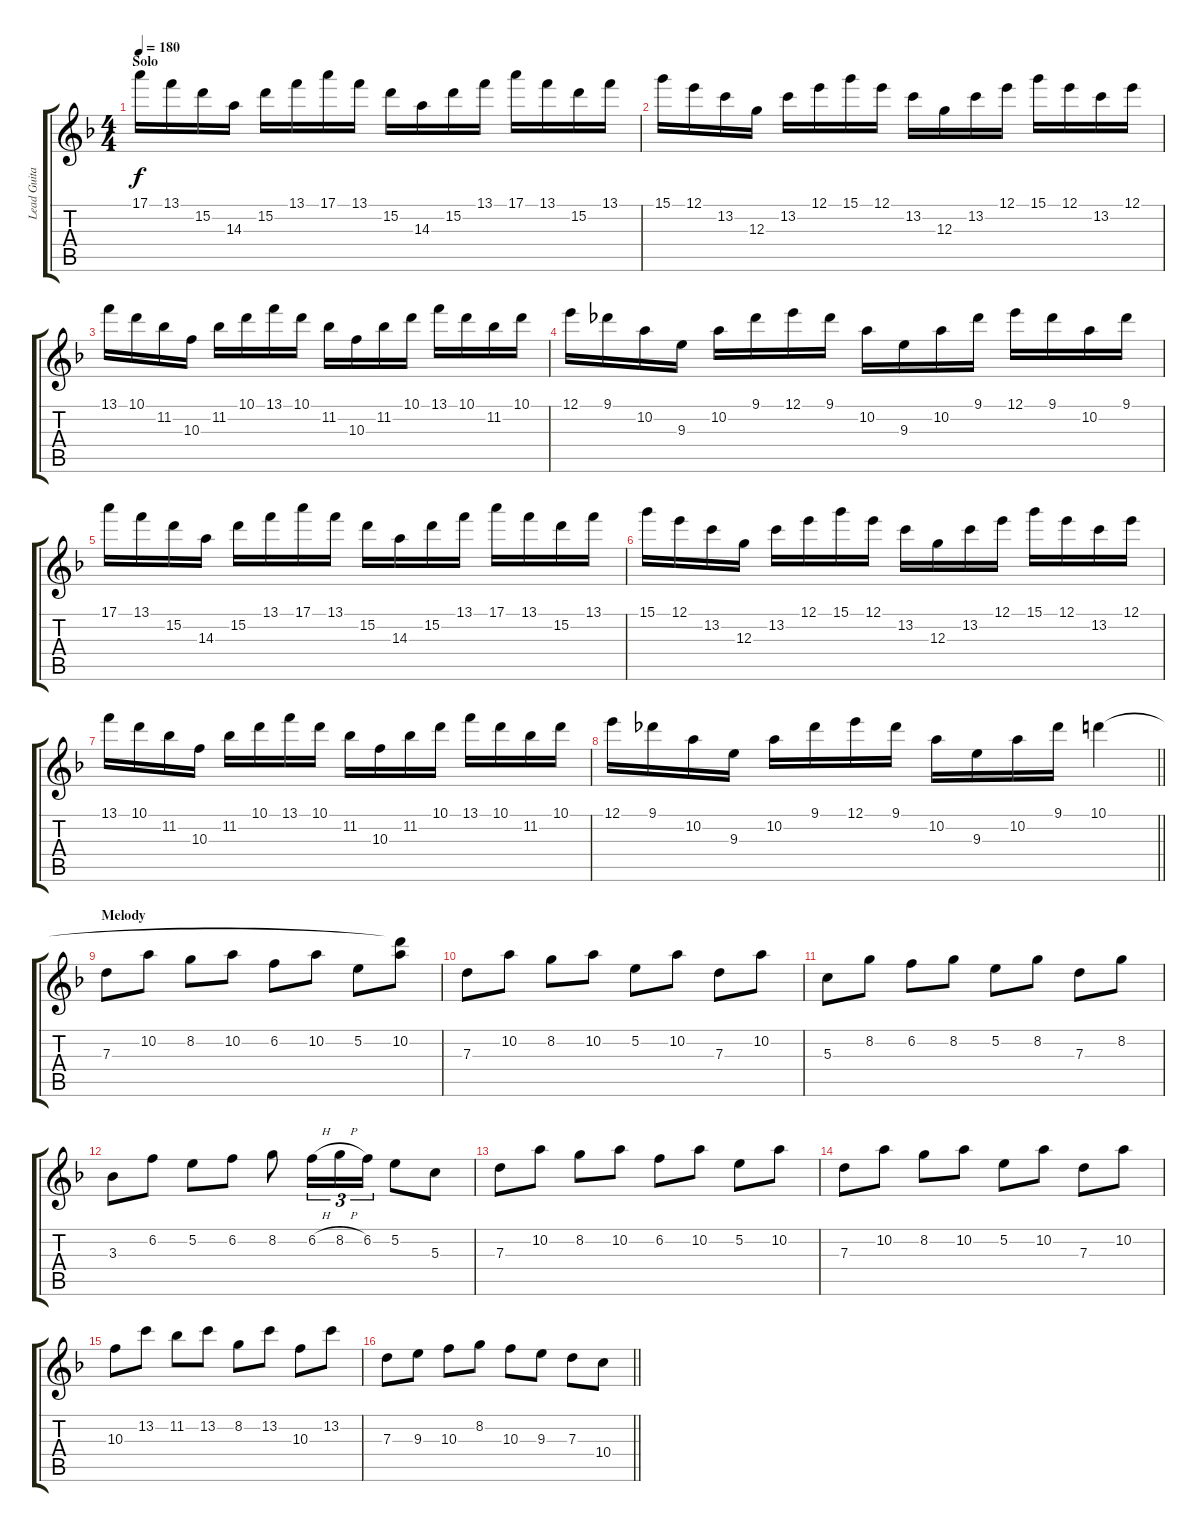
\track ("Lead Guitar" "Lead Guita") {instrument distortionguitar}
\staff {score tabs}
\tuning (E4 B3 G3 D3 A2 E2) {hide}
\ts (4 4)
\section ("" "Solo")
\tempo 180
\clef g2
\ks dminor
17.1.16{dy f} 13.1.16 15.2.16 14.3.16 15.2.16 13.1.16 17.1.16 13.1.16 15.2.16 14.3.16 15.2.16 13.1.16 17.1.16 13.1.16 15.2.16 13.1.16 |
15.1.16 12.1.16 13.2.16 12.3.16 13.2.16 12.1.16 15.1.16 12.1.16 13.2.16 12.3.16 13.2.16 12.1.16 15.1.16 12.1.16 13.2.16 12.1.16 |
13.1.16 10.1.16 11.2.16 10.3.16 11.2.16 10.1.16 13.1.16 10.1.16 11.2.16 10.3.16 11.2.16 10.1.16 13.1.16 10.1.16 11.2.16 10.1.16 |
12.1.16 9.1.16 10.2.16 9.3.16 10.2.16 9.1.16 12.1.16 9.1.16 10.2.16 9.3.16 10.2.16 9.1.16 12.1.16 9.1.16 10.2.16 9.1.16 |
17.1.16 13.1.16 15.2.16 14.3.16 15.2.16 13.1.16 17.1.16 13.1.16 15.2.16 14.3.16 15.2.16 13.1.16 17.1.16 13.1.16 15.2.16 13.1.16 |
15.1.16 12.1.16 13.2.16 12.3.16 13.2.16 12.1.16 15.1.16 12.1.16 13.2.16 12.3.16 13.2.16 12.1.16 15.1.16 12.1.16 13.2.16 12.1.16 |
13.1.16 10.1.16 11.2.16 10.3.16 11.2.16 10.1.16 13.1.16 10.1.16 11.2.16 10.3.16 11.2.16 10.1.16 13.1.16 10.1.16 11.2.16 10.1.16 |
\barLineRight lightlight
12.1.16 9.1.16 10.2.16 9.3.16 10.2.16 9.1.16 12.1.16 9.1.16 10.2.16 9.3.16 10.2.16 9.1.16 10.1.4 |
\section ("" "Melody")
7.3.8 10.2.8 8.2.8 10.2.8 6.2.8 10.2.8 5.2.8 (10.1{t} 10.2).8 |
7.3.8 10.2.8 8.2.8 10.2.8 5.2.8 10.2.8 7.3.8 10.2.8 |
5.3.8 8.2.8 6.2.8 8.2.8 5.2.8 8.2.8 7.3.8 8.2.8 |
3.3.8 6.2.8 5.2.8 6.2.8 8.2.8 6.2{h}.16{tu (3 2)} 8.2{h}.16{tu (3 2)} 6.2.16{tu (3 2)} 5.2.8 5.3.8 |
7.3.8 10.2.8 8.2.8 10.2.8 6.2.8 10.2.8 5.2.8 10.2.8 |
7.3.8 10.2.8 8.2.8 10.2.8 5.2.8 10.2.8 7.3.8 10.2.8 |
10.3.8 13.2.8 11.2.8 13.2.8 8.2.8 13.2.8 10.3.8 13.2.8 |
\barLineRight lightlight
7.3.8 9.3.8 10.3.8 8.2.8 10.3.8 9.3.8 7.3.8 10.4.8
